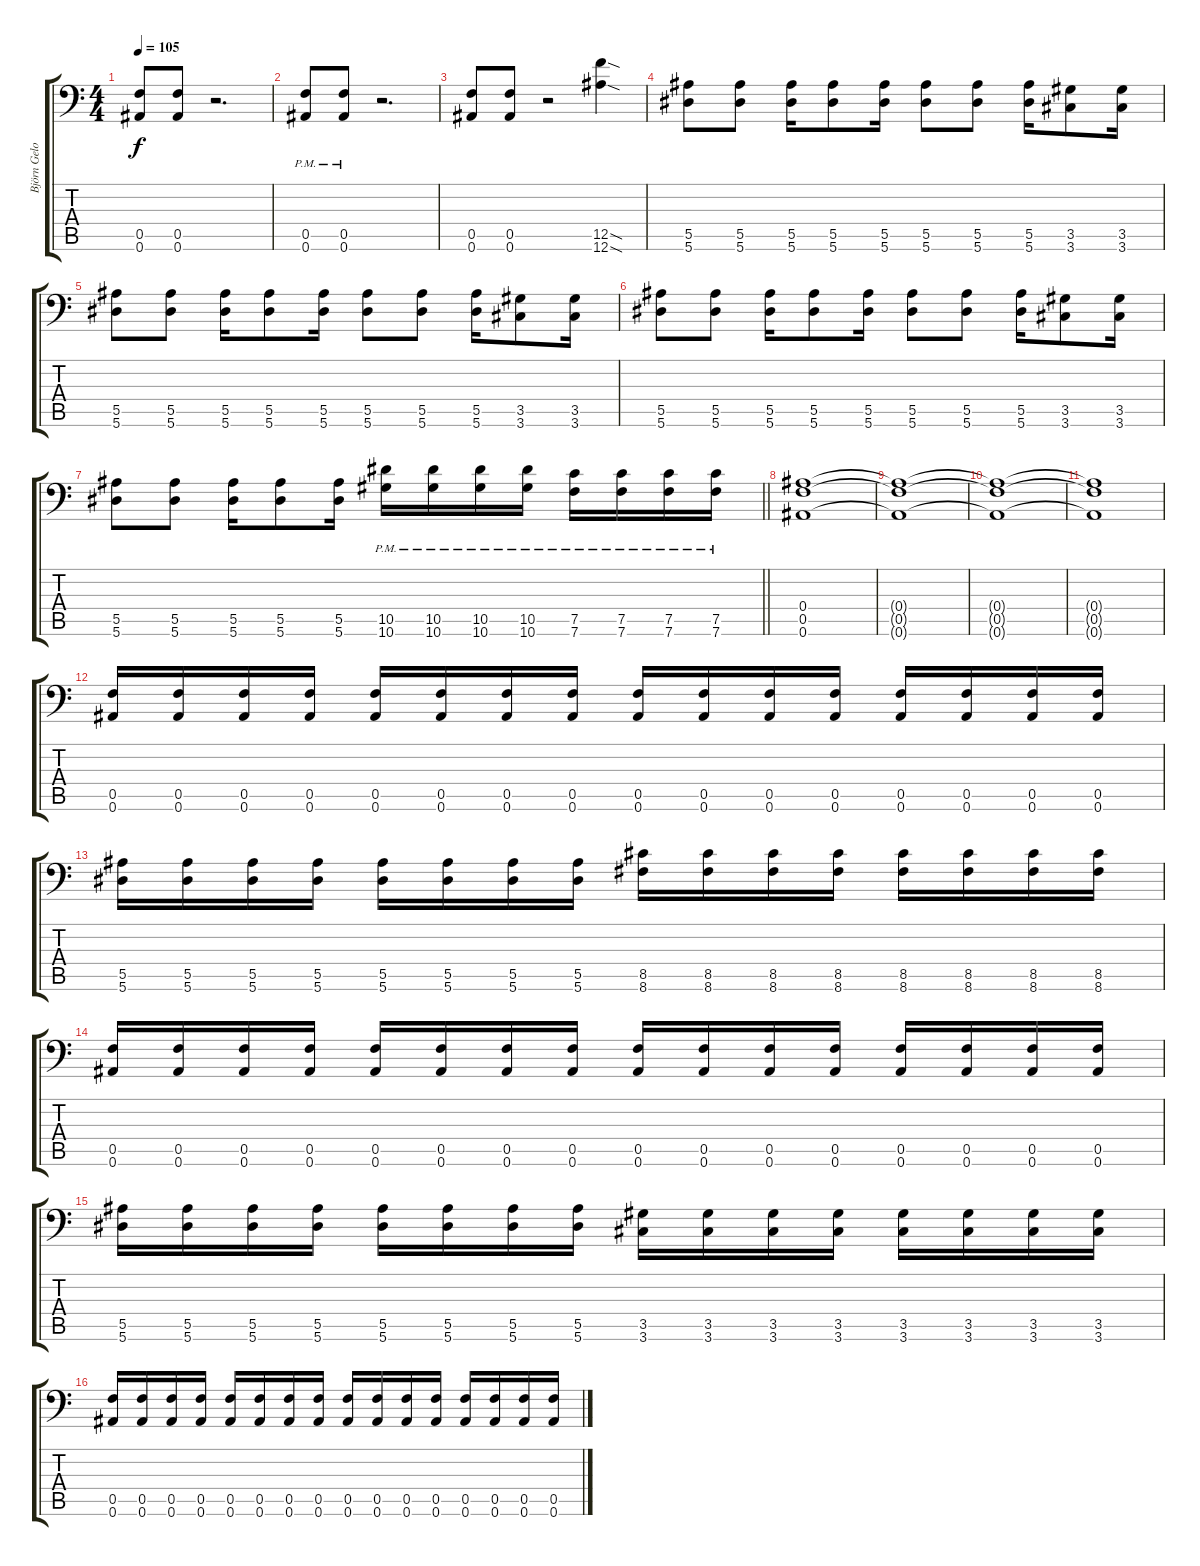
\track ("Björn Gelotte" "Björn Gelo") {instrument distortionguitar}
\staff {score tabs}
\tuning (C4 G3 Eb3 Bb2 F2 Bb1) {hide}
\ts (4 4)
\tempo 105
\clef f4
\ks c
(0.5 0.6).8{dy f} (0.5 0.6).8 r.2{d} |
(0.5{pm} 0.6{pm}).8 (0.5{pm} 0.6{pm}).8 r.2{d} |
(0.5 0.6).8 (0.5 0.6).8 r.2 (12.5{sod} 12.6{sod}).4 |
(5.5 5.6).8 (5.5 5.6).8 (5.5 5.6).16 (5.5 5.6).8 (5.5 5.6).16 (5.5 5.6).8 (5.5 5.6).8 (5.5 5.6).16 (3.5 3.6).8 (3.5 3.6).16 |
(5.5 5.6).8 (5.5 5.6).8 (5.5 5.6).16 (5.5 5.6).8 (5.5 5.6).16 (5.5 5.6).8 (5.5 5.6).8 (5.5 5.6).16 (3.5 3.6).8 (3.5 3.6).16 |
(5.5 5.6).8 (5.5 5.6).8 (5.5 5.6).16 (5.5 5.6).8 (5.5 5.6).16 (5.5 5.6).8 (5.5 5.6).8 (5.5 5.6).16 (3.5 3.6).8 (3.5 3.6).16 |
\barLineRight lightlight
(5.5 5.6).8 (5.5 5.6).8 (5.5 5.6).16 (5.5 5.6).8 (5.5 5.6).16 (10.5{pm} 10.6{pm}).16 (10.5{pm} 10.6{pm}).16 (10.5{pm} 10.6{pm}).16 (10.5{pm} 10.6{pm}).16 (7.5{pm} 7.6{pm}).16 (7.5{pm} 7.6{pm}).16 (7.5{pm} 7.6{pm}).16 (7.5{pm} 7.6{pm}).16 |
(0.4 0.5 0.6).1 |
(0.4{t} 0.5{t} 0.6{t}).1 |
(0.4{t} 0.5{t} 0.6{t}).1 |
(0.4{t} 0.5{t} 0.6{t}).1 |
(0.5 0.6).16 (0.5 0.6).16 (0.5 0.6).16 (0.5 0.6).16 (0.5 0.6).16 (0.5 0.6).16 (0.5 0.6).16 (0.5 0.6).16 (0.5 0.6).16 (0.5 0.6).16 (0.5 0.6).16 (0.5 0.6).16 (0.5 0.6).16 (0.5 0.6).16 (0.5 0.6).16 (0.5 0.6).16 |
(5.5 5.6).16 (5.5 5.6).16 (5.5 5.6).16 (5.5 5.6).16 (5.5 5.6).16 (5.5 5.6).16 (5.5 5.6).16 (5.5 5.6).16 (8.5 8.6).16 (8.5 8.6).16 (8.5 8.6).16 (8.5 8.6).16 (8.5 8.6).16 (8.5 8.6).16 (8.5 8.6).16 (8.5 8.6).16 |
(0.5 0.6).16 (0.5 0.6).16 (0.5 0.6).16 (0.5 0.6).16 (0.5 0.6).16 (0.5 0.6).16 (0.5 0.6).16 (0.5 0.6).16 (0.5 0.6).16 (0.5 0.6).16 (0.5 0.6).16 (0.5 0.6).16 (0.5 0.6).16 (0.5 0.6).16 (0.5 0.6).16 (0.5 0.6).16 |
(5.5 5.6).16 (5.5 5.6).16 (5.5 5.6).16 (5.5 5.6).16 (5.5 5.6).16 (5.5 5.6).16 (5.5 5.6).16 (5.5 5.6).16 (3.5 3.6).16 (3.5 3.6).16 (3.5 3.6).16 (3.5 3.6).16 (3.5 3.6).16 (3.5 3.6).16 (3.5 3.6).16 (3.5 3.6).16 |
(0.5 0.6).16 (0.5 0.6).16 (0.5 0.6).16 (0.5 0.6).16 (0.5 0.6).16 (0.5 0.6).16 (0.5 0.6).16 (0.5 0.6).16 (0.5 0.6).16 (0.5 0.6).16 (0.5 0.6).16 (0.5 0.6).16 (0.5 0.6).16 (0.5 0.6).16 (0.5 0.6).16 (0.5 0.6).16
